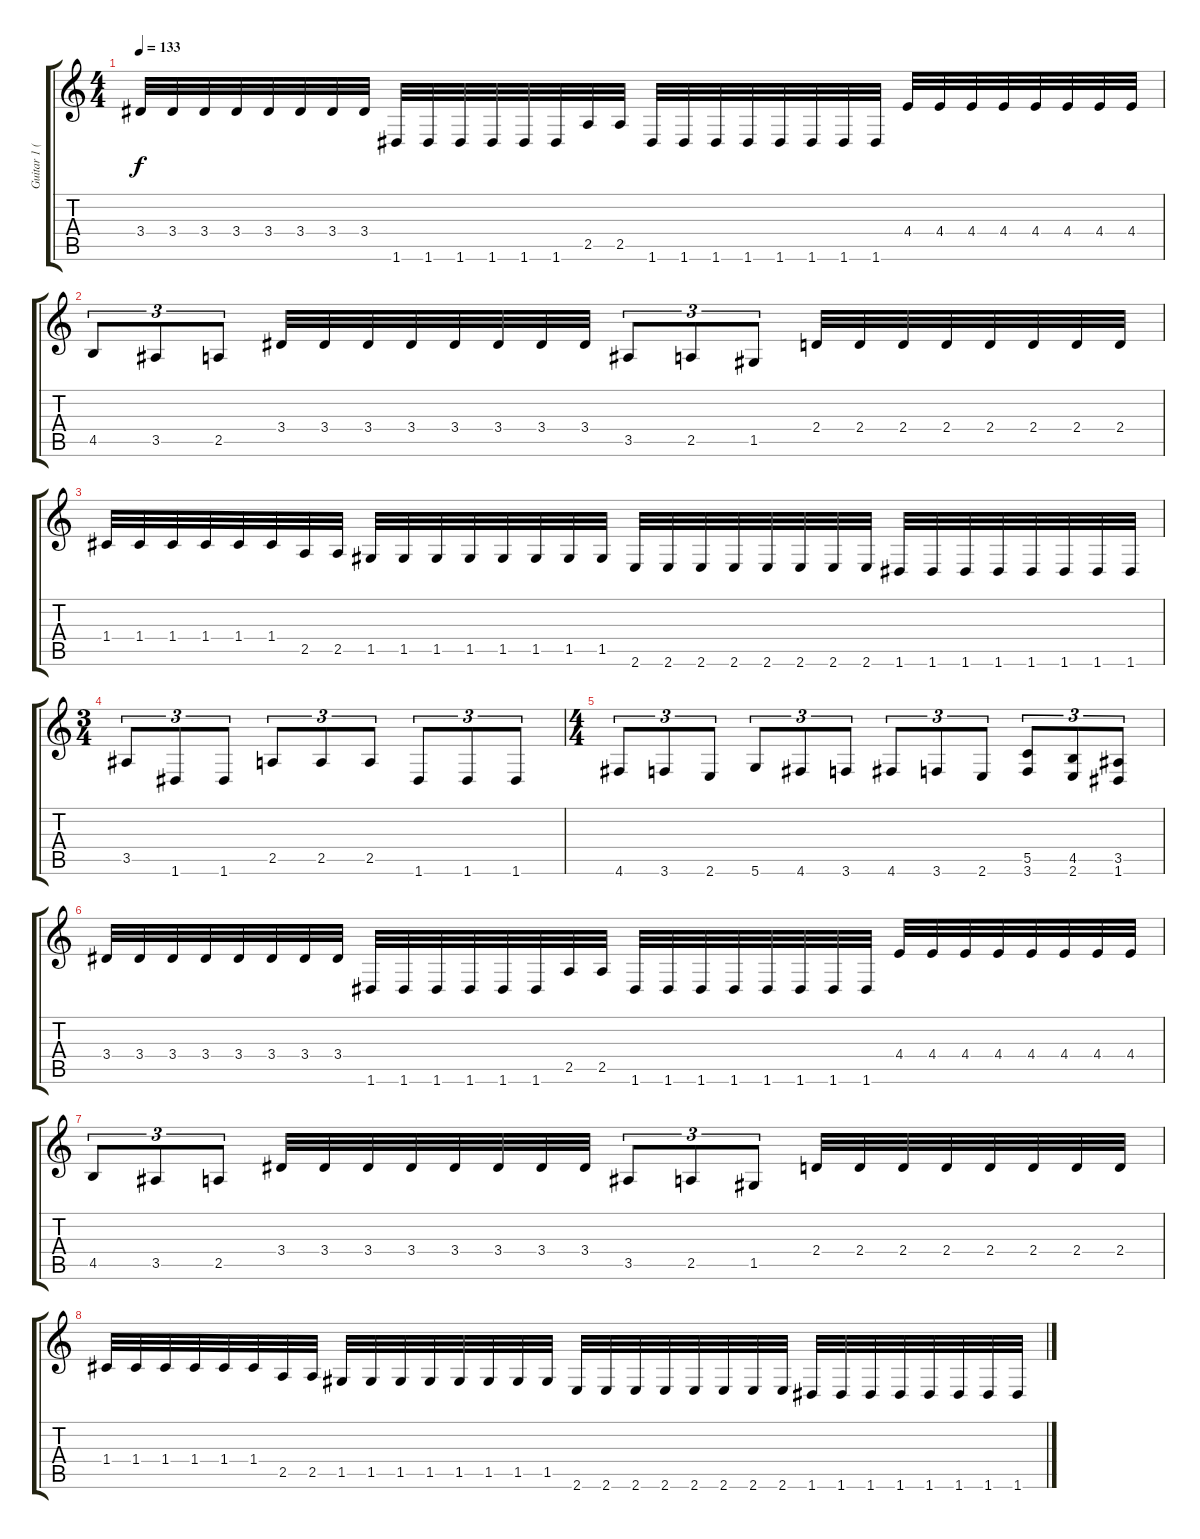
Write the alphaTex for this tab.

\track ("Guitar 1 (Erik)" "Guitar 1 (") {instrument distortionguitar}
\staff {score tabs}
\tuning (D4 A3 F3 C3 G2 D2) {hide}
\ts (4 4)
\tempo 133
\clef g2
\ks c
3.4.32{dy f} 3.4.32 3.4.32 3.4.32 3.4.32 3.4.32 3.4.32 3.4.32 1.6.32 1.6.32 1.6.32 1.6.32 1.6.32 1.6.32 2.5.32 2.5.32 1.6.32 1.6.32 1.6.32 1.6.32 1.6.32 1.6.32 1.6.32 1.6.32 4.4.32 4.4.32 4.4.32 4.4.32 4.4.32 4.4.32 4.4.32 4.4.32 |
4.5.8{tu (3 2)} 3.5.8{tu (3 2)} 2.5.8{tu (3 2)} 3.4.32 3.4.32 3.4.32 3.4.32 3.4.32 3.4.32 3.4.32 3.4.32 3.5.8{tu (3 2)} 2.5.8{tu (3 2)} 1.5.8{tu (3 2)} 2.4.32 2.4.32 2.4.32 2.4.32 2.4.32 2.4.32 2.4.32 2.4.32 |
1.4.32 1.4.32 1.4.32 1.4.32 1.4.32 1.4.32 2.5.32 2.5.32 1.5.32 1.5.32 1.5.32 1.5.32 1.5.32 1.5.32 1.5.32 1.5.32 2.6.32 2.6.32 2.6.32 2.6.32 2.6.32 2.6.32 2.6.32 2.6.32 1.6.32 1.6.32 1.6.32 1.6.32 1.6.32 1.6.32 1.6.32 1.6.32 |
\ts (3 4)
3.5.8{tu (3 2)} 1.6.8{tu (3 2)} 1.6.8{tu (3 2)} 2.5.8{tu (3 2)} 2.5.8{tu (3 2)} 2.5.8{tu (3 2)} 1.6.8{tu (3 2)} 1.6.8{tu (3 2)} 1.6.8{tu (3 2)} |
\ts (4 4)
4.6.8{tu (3 2)} 3.6.8{tu (3 2)} 2.6.8{tu (3 2)} 5.6.8{tu (3 2)} 4.6.8{tu (3 2)} 3.6.8{tu (3 2)} 4.6.8{tu (3 2)} 3.6.8{tu (3 2)} 2.6.8{tu (3 2)} (5.5 3.6).8{tu (3 2)} (4.5 2.6).8{tu (3 2)} (3.5 1.6).8{tu (3 2)} |
3.4.32 3.4.32 3.4.32 3.4.32 3.4.32 3.4.32 3.4.32 3.4.32 1.6.32 1.6.32 1.6.32 1.6.32 1.6.32 1.6.32 2.5.32 2.5.32 1.6.32 1.6.32 1.6.32 1.6.32 1.6.32 1.6.32 1.6.32 1.6.32 4.4.32 4.4.32 4.4.32 4.4.32 4.4.32 4.4.32 4.4.32 4.4.32 |
4.5.8{tu (3 2)} 3.5.8{tu (3 2)} 2.5.8{tu (3 2)} 3.4.32 3.4.32 3.4.32 3.4.32 3.4.32 3.4.32 3.4.32 3.4.32 3.5.8{tu (3 2)} 2.5.8{tu (3 2)} 1.5.8{tu (3 2)} 2.4.32 2.4.32 2.4.32 2.4.32 2.4.32 2.4.32 2.4.32 2.4.32 |
1.4.32 1.4.32 1.4.32 1.4.32 1.4.32 1.4.32 2.5.32 2.5.32 1.5.32 1.5.32 1.5.32 1.5.32 1.5.32 1.5.32 1.5.32 1.5.32 2.6.32 2.6.32 2.6.32 2.6.32 2.6.32 2.6.32 2.6.32 2.6.32 1.6.32 1.6.32 1.6.32 1.6.32 1.6.32 1.6.32 1.6.32 1.6.32
